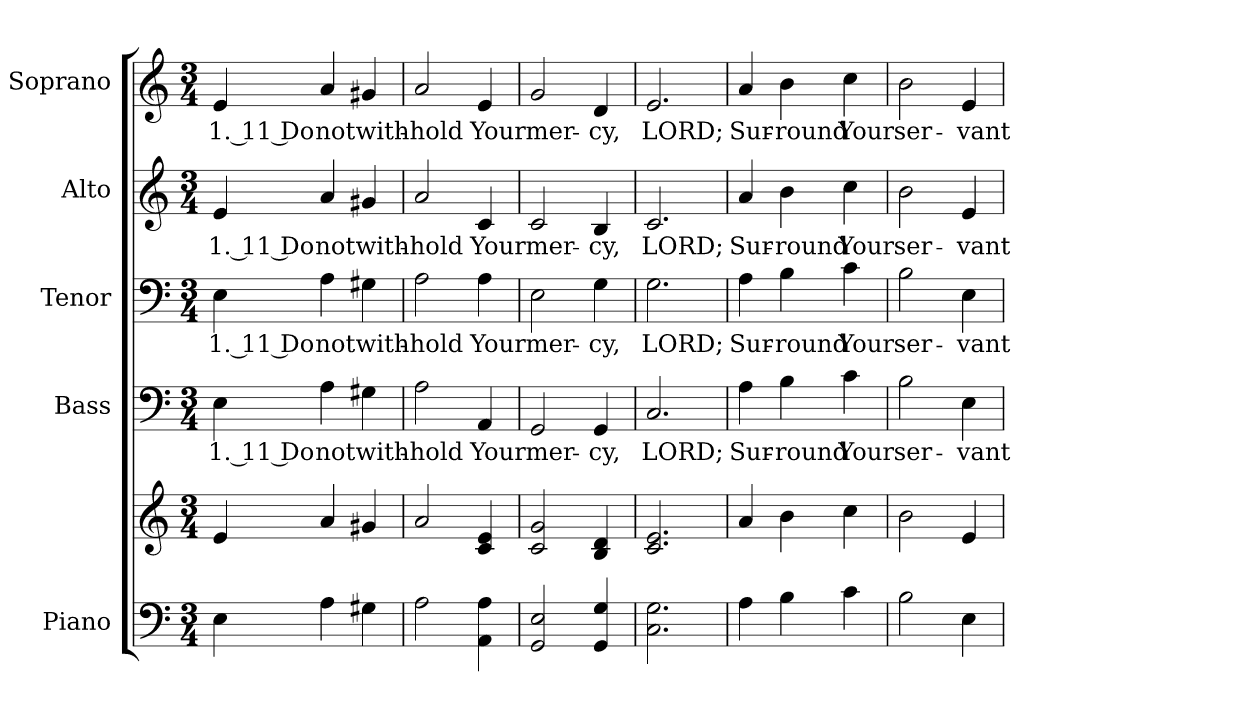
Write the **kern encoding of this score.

**kern	**kern	**kern	**text	**kern	**text	**kern	**text	**kern	**text
*part5	*part5	*part4	*part4	*part3	*part3	*part2	*part2	*part1	*part1
*staff6	*staff5	*staff4	*staff4	*staff3	*staff3	*staff2	*staff2	*staff1	*staff1
*I"Piano	*	*I"Bass	*	*I"Tenor	*	*I"Alto	*	*I"Soprano	*
*I'Pno.	*	*I'B.	*	*I'T.	*	*I'A.	*	*I'S.	*
!!LO:PB:g=z
*clefF4	*clefG2	*clefF4	*	*clefF4	*	*clefG2	*	*clefG2	*
*k[]	*k[]	*k[]	*	*k[]	*	*k[]	*	*k[]	*
*C:	*C:	*C:	*	*C:	*	*C:	*	*C:	*
*M3/4	*M3/4	*M3/4	*	*M3/4	*	*M3/4	*	*M3/4	*
*MM160	*MM160	*MM160	*	*MM160	*	*MM160	*	*MM160	*
=1	=1	=1	=1	=1	=1	=1	=1	=1	=1
!	!	!	!LO:LY:b:color=#000000	!	!	!	!	!	!
!	!	!	!	!	!LO:LY:b:color=#000000	!	!	!	!
!	!	!	!	!	!	!	!LO:LY:b:color=#000000	!	!
!	!	!	!	!	!	!	!	!	!LO:LY:b:color=#000000
4Ei\	4ei/	4Ei\	1. 11 Do	4Ei\	1. 11 Do	4ei/	1. 11 Do	4ei/	1. 11 Do
!	!	!	!LO:LY:b:color=#000000	!	!	!	!	!	!
!	!	!	!	!	!LO:LY:b:color=#000000	!	!	!	!
!	!	!	!	!	!	!	!LO:LY:b:color=#000000	!	!
!	!	!	!	!	!	!	!	!	!LO:LY:b:color=#000000
4Ai\	4ai/	4Ai\	not	4Ai\	not	4ai/	not	4ai/	not
!	!	!	!LO:LY:b:color=#000000	!	!	!	!	!	!
!	!	!	!	!	!LO:LY:b:color=#000000	!	!	!	!
!	!	!	!	!	!	!	!LO:LY:b:color=#000000	!	!
!	!	!	!	!	!	!	!	!	!LO:LY:b:color=#000000
4G#Xi\	4g#Xi/	4G#Xi\	with-	4G#Xi\	with-	4g#Xi/	with-	4g#Xi/	with-
=2	=2	=2	=2	=2	=2	=2	=2	=2	=2
!	!	!	!LO:LY:b:color=#000000	!	!	!	!	!	!
!	!	!	!	!	!LO:LY:b:color=#000000	!	!	!	!
!	!	!	!	!	!	!	!LO:LY:b:color=#000000	!	!
!	!	!	!	!	!	!	!	!	!LO:LY:b:color=#000000
2Ai\	2ai/	2Ai\	-hold	2Ai\	-hold	2ai/	-hold	2ai/	-hold
!	!	!	!LO:LY:b:color=#000000	!	!	!	!	!	!
!	!	!	!	!	!LO:LY:b:color=#000000	!	!	!	!
!	!	!	!	!	!	!	!LO:LY:b:color=#000000	!	!
!	!	!	!	!	!	!	!	!	!LO:LY:b:color=#000000
4AAi\ 4Ai	4ci/ 4ei	4AAi/	Your	4Ai\	Your	4ci/	Your	4ei/	Your
=3	=3	=3	=3	=3	=3	=3	=3	=3	=3
!	!	!	!LO:LY:b:color=#000000	!	!	!	!	!	!
!	!	!	!	!	!LO:LY:b:color=#000000	!	!	!	!
!	!	!	!	!	!	!	!LO:LY:b:color=#000000	!	!
!	!	!	!	!	!	!	!	!	!LO:LY:b:color=#000000
2GGi/ 2Ei	2ci/ 2gi	2GGi/	mer-	2Ei\	mer-	2ci/	mer-	2gi/	mer-
!	!	!	!LO:LY:b:color=#000000	!	!	!	!	!	!
!	!	!	!	!	!LO:LY:b:color=#000000	!	!	!	!
!	!	!	!	!	!	!	!LO:LY:b:color=#000000	!	!
!	!	!	!	!	!	!	!	!	!LO:LY:b:color=#000000
4GGi/ 4Gi	4Bi/ 4di	4GGi/	-cy,	4Gi\	-cy,	4Bi/	-cy,	4di/	-cy,
=4	=4	=4	=4	=4	=4	=4	=4	=4	=4
!	!	!	!LO:LY:b:color=#000000	!	!	!	!	!	!
!	!	!	!	!	!LO:LY:b:color=#000000	!	!	!	!
!	!	!	!	!	!	!	!LO:LY:b:color=#000000	!	!
!	!	!	!	!	!	!	!	!	!LO:LY:b:color=#000000
2.Ci\ 2.Gi	2.ci/ 2.ei	2.Ci/	LORD;	2.Gi\	LORD;	2.ci/	LORD;	2.ei/	LORD;
=5	=5	=5	=5	=5	=5	=5	=5	=5	=5
!	!	!	!LO:LY:b:color=#000000	!	!	!	!	!	!
!	!	!	!	!	!LO:LY:b:color=#000000	!	!	!	!
!	!	!	!	!	!	!	!LO:LY:b:color=#000000	!	!
!	!	!	!	!	!	!	!	!	!LO:LY:b:color=#000000
4Ai\	4ai/	4Ai\	Sur-	4Ai\	Sur-	4ai/	Sur-	4ai/	Sur-
!	!	!	!LO:LY:b:color=#000000	!	!	!	!	!	!
!	!	!	!	!	!LO:LY:b:color=#000000	!	!	!	!
!	!	!	!	!	!	!	!LO:LY:b:color=#000000	!	!
!	!	!	!	!	!	!	!	!	!LO:LY:b:color=#000000
4Bi\	4bi\	4Bi\	-round	4Bi\	-round	4bi\	-round	4bi\	-round
!	!	!	!LO:LY:b:color=#000000	!	!	!	!	!	!
!	!	!	!	!	!LO:LY:b:color=#000000	!	!	!	!
!	!	!	!	!	!	!	!LO:LY:b:color=#000000	!	!
!	!	!	!	!	!	!	!	!	!LO:LY:b:color=#000000
4ci\	4cci\	4ci\	Your	4ci\	Your	4cci\	Your	4cci\	Your
=6	=6	=6	=6	=6	=6	=6	=6	=6	=6
!	!	!	!LO:LY:b:color=#000000	!	!	!	!	!	!
!	!	!	!	!	!LO:LY:b:color=#000000	!	!	!	!
!	!	!	!	!	!	!	!LO:LY:b:color=#000000	!	!
!	!	!	!	!	!	!	!	!	!LO:LY:b:color=#000000
2Bi\	2bi\	2Bi\	ser-	2Bi\	ser-	2bi\	ser-	2bi\	ser-
!	!	!	!LO:LY:b:color=#000000	!	!	!	!	!	!
!	!	!	!	!	!LO:LY:b:color=#000000	!	!	!	!
!	!	!	!	!	!	!	!LO:LY:b:color=#000000	!	!
!	!	!	!	!	!	!	!	!	!LO:LY:b:color=#000000
4Ei\	4ei/	4Ei\	-vant	4Ei\	-vant	4ei/	-vant	4ei/	-vant
=	=	=	=	=	=	=	=	=	=
*-	*-	*-	*-	*-	*-	*-	*-	*-	*-
